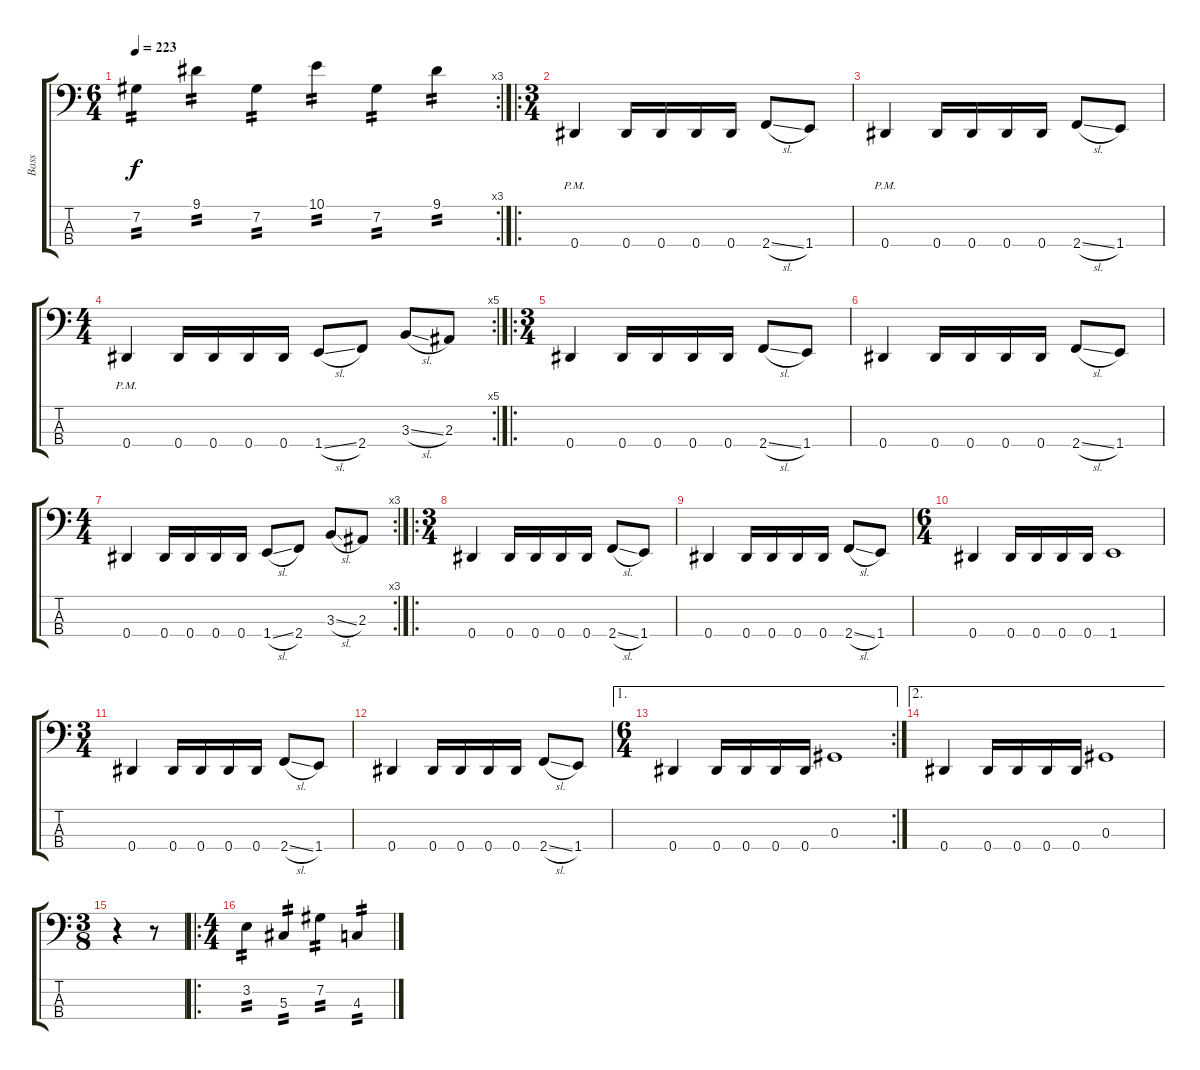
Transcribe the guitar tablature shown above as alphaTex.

\track ("Bass" "Bass") {instrument electricbasspick}
\staff {score tabs}
\tuning (Gb2 Db2 Ab1 Eb1) {hide}
\rc 3
\ts (6 4)
\tempo 223
\clef f4
\ks c
7.2.4{tp 2 dy f} 9.1.4{tp 2} 7.2.4{tp 2} 10.1.4{tp 2} 7.2.4{tp 2} 9.1.4{tp 2} |
\ro
\ts (3 4)
0.4{pm}.4 0.4.16 0.4.16 0.4.16 0.4.16 2.4{sl}.8 1.4.8 |
0.4{pm}.4 0.4.16 0.4.16 0.4.16 0.4.16 2.4{sl}.8 1.4.8 |
\rc 5
\ts (4 4)
0.4{pm}.4 0.4.16 0.4.16 0.4.16 0.4.16 1.4{sl}.8 2.4.8 3.3{sl}.8 2.3.8 |
\ro
\ts (3 4)
0.4.4 0.4.16 0.4.16 0.4.16 0.4.16 2.4{sl}.8 1.4.8 |
0.4.4 0.4.16 0.4.16 0.4.16 0.4.16 2.4{sl}.8 1.4.8 |
\rc 3
\ts (4 4)
0.4.4 0.4.16 0.4.16 0.4.16 0.4.16 1.4{sl}.8 2.4.8 3.3{sl}.8 2.3.8 |
\ro
\ts (3 4)
0.4.4 0.4.16 0.4.16 0.4.16 0.4.16 2.4{sl}.8 1.4.8 |
0.4.4 0.4.16 0.4.16 0.4.16 0.4.16 2.4{sl}.8 1.4.8 |
\ts (6 4)
0.4.4 0.4.16 0.4.16 0.4.16 0.4.16 1.4.1 |
\ts (3 4)
0.4.4 0.4.16 0.4.16 0.4.16 0.4.16 2.4{sl}.8 1.4.8 |
0.4.4 0.4.16 0.4.16 0.4.16 0.4.16 2.4{sl}.8 1.4.8 |
\ae 1
\rc 2
\ts (6 4)
0.4.4 0.4.16 0.4.16 0.4.16 0.4.16 0.3.1 |
\ae 2
0.4.4 0.4.16 0.4.16 0.4.16 0.4.16 0.3.1 |
\ts (3 8)
r.4 r.8 |
\ro
\ts (4 4)
3.2.4{tp 2} 5.3.4{tp 2} 7.2.4{tp 2} 4.3.4{tp 2}
